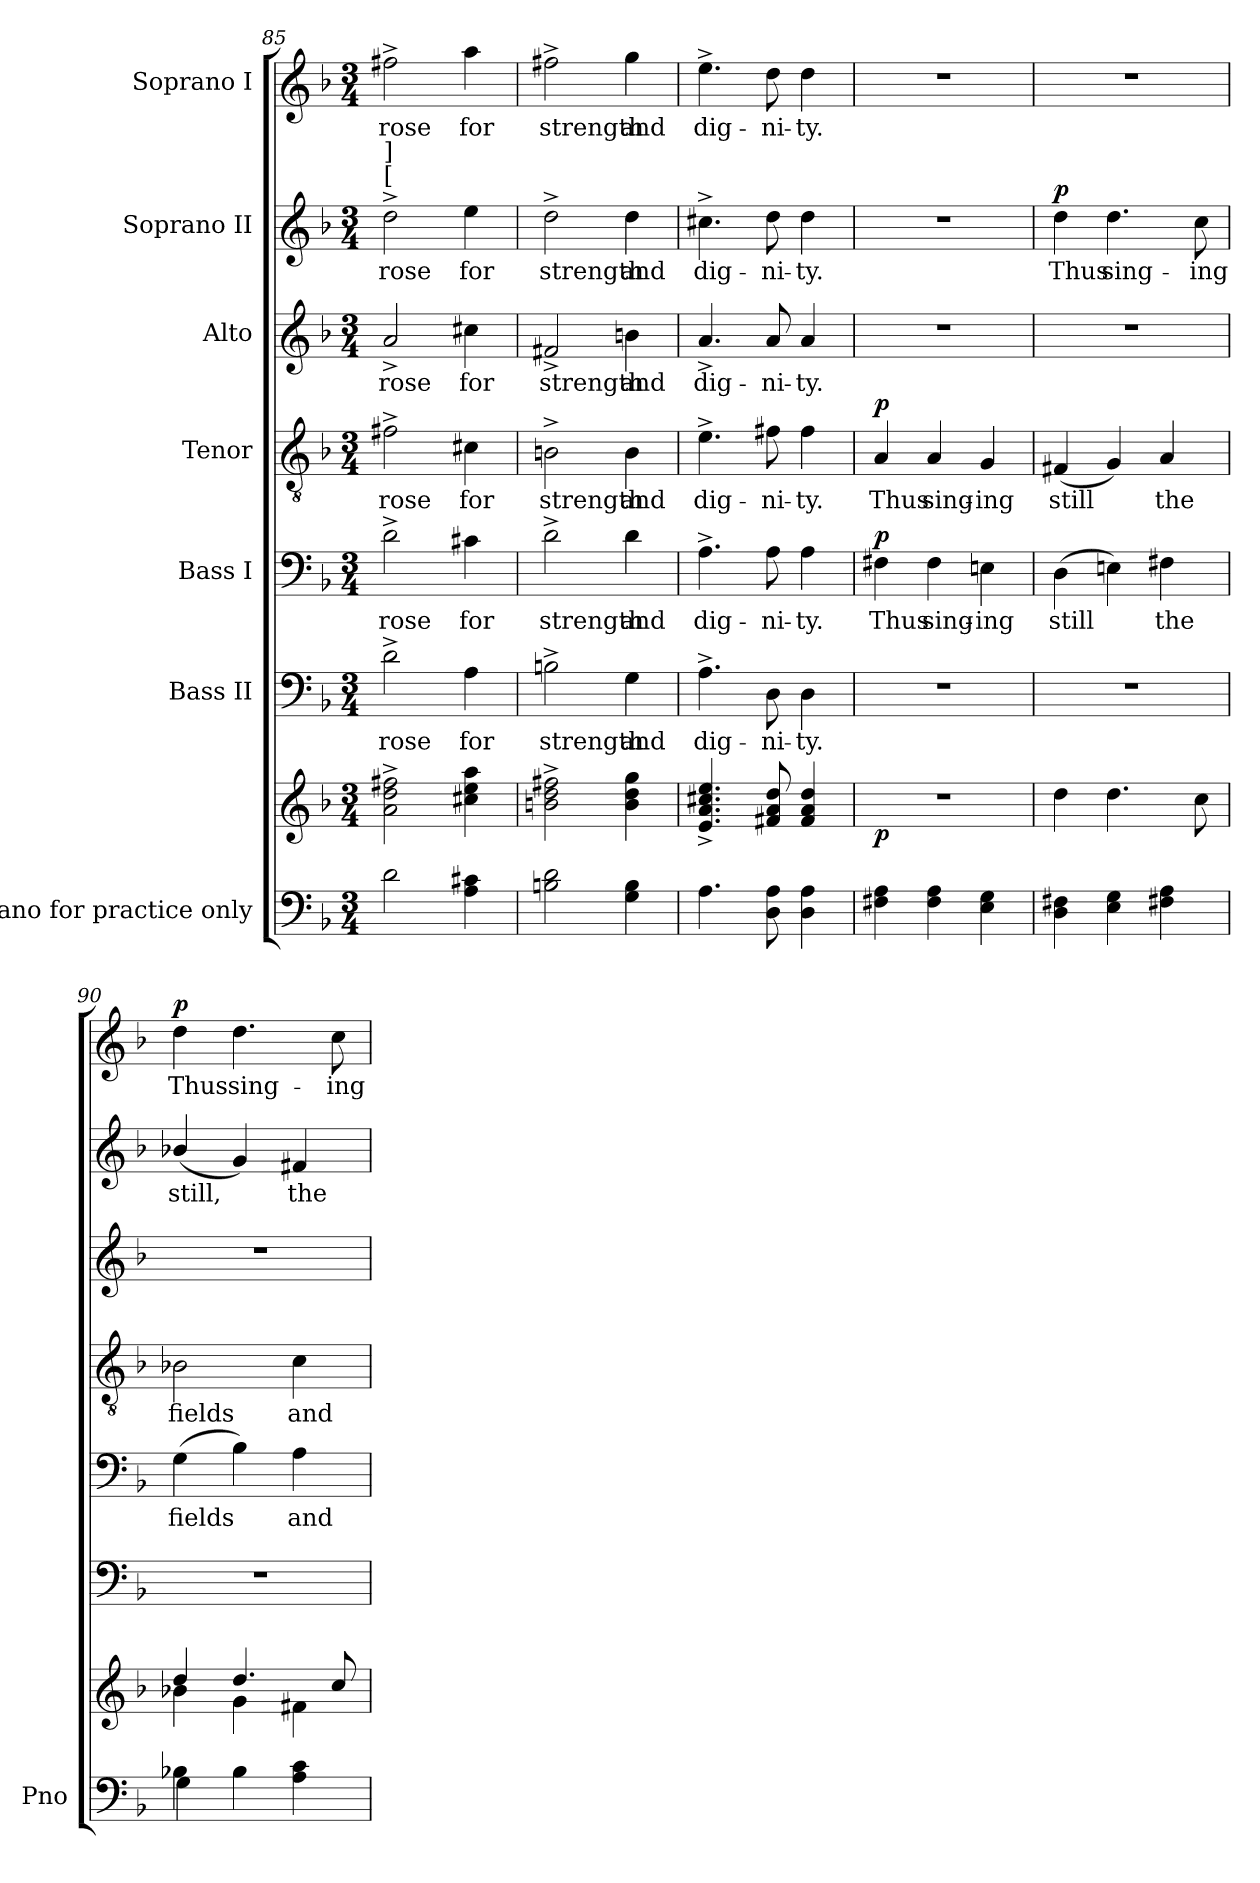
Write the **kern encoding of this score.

**kern	**kern	**dynam	**kern	**text	**kern	**text	**dynam	**kern	**text	**dynam	**kern	**text	**kern	**text	**dynam	**kern	**text	**dynam
*part7	*part7	*part7	*part6	*part6	*part5	*part5	*part5	*part4	*part4	*part4	*part3	*part3	*part2	*part2	*part2	*part1	*part1	*part1
*staff8	*staff7	*staff7/8	*staff6	*staff6	*staff5	*staff5	*staff5	*staff4	*staff4	*staff4	*staff3	*staff3	*staff2	*staff2	*staff2	*staff1	*staff1	*staff1
*I"Piano for practice only	*	*	*I"Bass II	*	*I"Bass I	*	*	*I"Tenor	*	*	*I"Alto	*	*I"Soprano II	*	*	*I"Soprano I	*	*
*I'Pno	*	*	*	*	*	*	*	*	*	*	*	*	*	*	*	*	*	*
*clefF4	*clefG2	*	*clefF4	*	*clefF4	*	*	*clefGv2	*	*	*clefG2	*	*clefG2	*	*	*clefG2	*	*
*k[b-]	*k[b-]	*	*k[b-]	*	*k[b-]	*	*	*k[b-]	*	*	*k[b-]	*	*k[b-]	*	*	*k[b-]	*	*
*M3/4	*M3/4	*	*M3/4	*	*M3/4	*	*	*M3/4	*	*	*M3/4	*	*M3/4	*	*	*M3/4	*	*
=85	=85	=85	=85	=85	=85	=85	=85	=85	=85	=85	=85	=85	=85	=85	=85	=85	=85	=85
!	!	!	!	!	!	!	!	!	!	!	!	!	!LO:TX:a:t=[	!	!	!	!	!
!	!	!	!	!	!	!	!	!	!	!	!	!	!LO:TX:a:t=]	!	!	!	!	!
2d\	2a\^ 2dd\^ 2ff#X\^	.	2d^\	rose	2d^\	rose	.	2f#X^\	rose	.	2a^>/	rose	2dd^\	rose	.	2ff#X^\	rose	.
4A\ 4c#X\	4cc#X\ 4ee\ 4aa\	.	4A\	for	4c#X\	for	.	4c#X\	for	.	4cc#X\	for	4ee\	for	.	4aa\	for	.
=86	=86	=86	=86	=86	=86	=86	=86	=86	=86	=86	=86	=86	=86	=86	=86	=86	=86	=86
2Bn\ 2d\	2bn\^ 2dd\^ 2ff#X\^	.	2Bn^\	strength	2d^\	strength	.	2Bn^\	strength	.	2f#X^/	strength	2dd^\	strength	.	2ff#X^\	strength	.
4G\ 4B\	4b\ 4dd\ 4gg\	.	4G\	and	4d\	and	.	4B\	and	.	4bn\	and	4dd\	and	.	4gg\	and	.
=87	=87	=87	=87	=87	=87	=87	=87	=87	=87	=87	=87	=87	=87	=87	=87	=87	=87	=87
4.A\	4.e/^> 4.a/^> 4.cc#X/^> 4.ee/^>	.	4.A^\	dig-	4.A^\	dig-	.	4.e^\	dig-	.	4.a^>/	dig-	4.cc#X^\	dig-	.	4.ee^\	dig-	.
8D\ 8A\	8f#X/ 8a/ 8dd/	.	8D\	-ni-	8A\	-ni-	.	8f#X\	-ni-	.	8a/	-ni-	8dd\	-ni-	.	8dd\	-ni-	.
4D\ 4A\	4f#/ 4a/ 4dd/	.	4D\	-ty.	4A\	-ty.	.	4f#\	-ty.	.	4a/	-ty.	4dd\	-ty.	.	4dd\	-ty.	.
=88	=88	=88	=88	=88	=88	=88	=88	=88	=88	=88	=88	=88	=88	=88	=88	=88	=88	=88
!	!	!LO:DY:b	!	!	!	!	!LO:DY:a	!	!	!LO:DY:a	!	!	!	!	!	!	!	!
4F#X\ 4A\	2.r	p	2.r	.	4F#X\	Thus	p	4A/	Thus	p	2.r	.	2.r	.	.	2.r	.	.
4F#\ 4A\	.	.	.	.	4F#\	sing-	.	4A/	sing-	.	.	.	.	.	.	.	.	.
4E\ 4G\	.	.	.	.	4En\	-ing	.	4G/	-ing	.	.	.	.	.	.	.	.	.
=89	=89	=89	=89	=89	=89	=89	=89	=89	=89	=89	=89	=89	=89	=89	=89	=89	=89	=89
!	!	!	!	!	!	!	!	!	!	!	!	!	!	!	!LO:DY:a	!	!	!
4D\ 4F#X\	4dd\	.	2.r	.	(4D\	still	.	(4F#X/	still	.	2.r	.	4dd\	Thus	p	2.r	.	.
4E\ 4G\	4.dd\	.	.	.	4En\)	.	.	4G/)	.	.	.	.	4.dd\	sing-	.	.	.	.
4F#X\ 4A\	.	.	.	.	4F#X\	the	.	4A/	the	.	.	.	.	.	.	.	.	.
.	8cc\	.	.	.	.	.	.	.	.	.	.	.	8cc\	-ing	.	.	.	.
=90	=90	=90	=90	=90	=90	=90	=90	=90	=90	=90	=90	=90	=90	=90	=90	=90	=90	=90
*^	*^	*	*	*	*	*	*	*	*	*	*	*	*	*	*	*	*	*
!	!	!	!	!	!	!	!	!	!	!	!	!	!	!	!	!	!	!	!	!LO:DY:a
4B-X\	4G\	4dd/	4b-X\	.	2.r	.	(4G\	fields	.	2B-X\	fields	.	2.r	.	(4b-X/	still,	.	4dd\	Thus	p
4B-\	2ryy	4.dd/	4g\	.	.	.	4B-\)	.	.	.	.	.	.	.	4g/)	.	.	4.dd\	sing-	.
4A\ 4c\	.	.	4f#X\	.	.	.	4A\	and	.	4c\	and	.	.	.	4f#X/	the	.	.	.	.
.	.	8cc/	.	.	.	.	.	.	.	.	.	.	.	.	.	.	.	8cc\	-ing	.
*v	*v	*	*	*	*	*	*	*	*	*	*	*	*	*	*	*	*	*	*	*
*	*v	*v	*	*	*	*	*	*	*	*	*	*	*	*	*	*	*	*	*
=	=	=	=	=	=	=	=	=	=	=	=	=	=	=	=	=	=	=
*-	*-	*-	*-	*-	*-	*-	*-	*-	*-	*-	*-	*-	*-	*-	*-	*-	*-	*-
